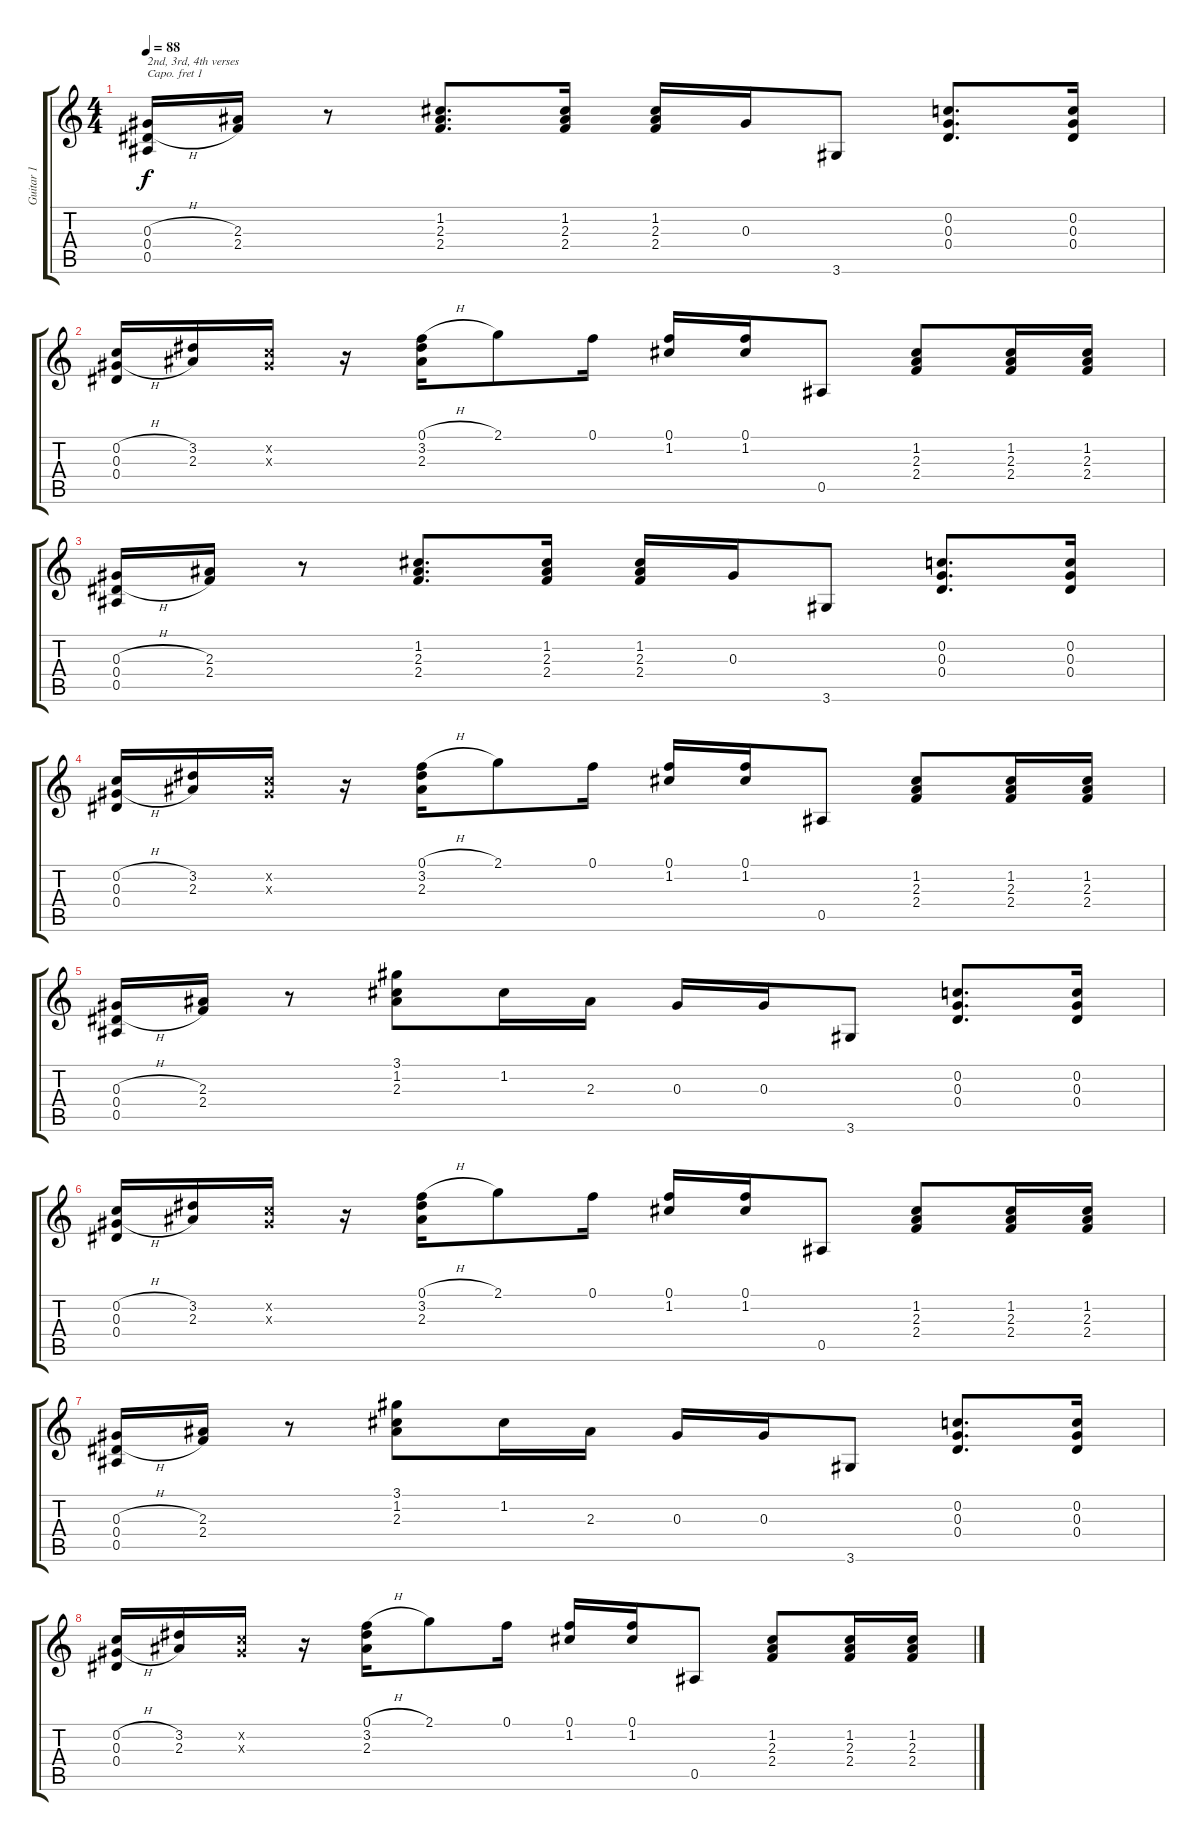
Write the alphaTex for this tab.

\track ("Guitar 1" "Guitar 1") {instrument electricguitarjazz}
\staff {score tabs}
\capo 1
\tuning (E4 B3 G3 D3 A2 E2) {hide}
\ts (4 4)
\tempo 88
\clef g2
\ks c
(0.3{h} 0.4{h} 0.5).16{txt "2nd, 3rd, 4th verses" dy f} (2.3 2.4).16 r.8 (1.2 2.3 2.4).8{d} (1.2 2.3 2.4).16 (1.2 2.3 2.4).16 0.3.16 3.6.8 (0.2 0.3 0.4).8{d} (0.2 0.3 0.4).16 |
(0.2{h} 0.3{h} 0.4).16 (3.2 2.3).16 (0.2{x} 0.3{x}).16 r.16 (0.1{h} 3.2 2.3).16 2.1.8 0.1.16 (0.1 1.2).16 (0.1 1.2).16 0.5.8 (1.2 2.3 2.4).8 (1.2 2.3 2.4).16 (1.2 2.3 2.4).16 |
(0.3{h} 0.4{h} 0.5).16 (2.3 2.4).16 r.8 (1.2 2.3 2.4).8{d} (1.2 2.3 2.4).16 (1.2 2.3 2.4).16 0.3.16 3.6.8 (0.2 0.3 0.4).8{d} (0.2 0.3 0.4).16 |
(0.2{h} 0.3{h} 0.4).16 (3.2 2.3).16 (0.2{x} 0.3{x}).16 r.16 (0.1{h} 3.2 2.3).16 2.1.8 0.1.16 (0.1 1.2).16 (0.1 1.2).16 0.5.8 (1.2 2.3 2.4).8 (1.2 2.3 2.4).16 (1.2 2.3 2.4).16 |
(0.3{h} 0.4{h} 0.5).16 (2.3 2.4).16 r.8 (3.1 1.2 2.3).8 1.2.16 2.3.16 0.3.16 0.3.16 3.6.8 (0.2 0.3 0.4).8{d} (0.2 0.3 0.4).16 |
(0.2{h} 0.3{h} 0.4).16 (3.2 2.3).16 (0.2{x} 0.3{x}).16 r.16 (0.1{h} 3.2 2.3).16 2.1.8 0.1.16 (0.1 1.2).16 (0.1 1.2).16 0.5.8 (1.2 2.3 2.4).8 (1.2 2.3 2.4).16 (1.2 2.3 2.4).16 |
(0.3{h} 0.4{h} 0.5).16 (2.3 2.4).16 r.8 (3.1 1.2 2.3).8 1.2.16 2.3.16 0.3.16 0.3.16 3.6.8 (0.2 0.3 0.4).8{d} (0.2 0.3 0.4).16 |
(0.2{h} 0.3{h} 0.4).16 (3.2 2.3).16 (0.2{x} 0.3{x}).16 r.16 (0.1{h} 3.2 2.3).16 2.1.8 0.1.16 (0.1 1.2).16 (0.1 1.2).16 0.5.8 (1.2 2.3 2.4).8 (1.2 2.3 2.4).16 (1.2 2.3 2.4).16
